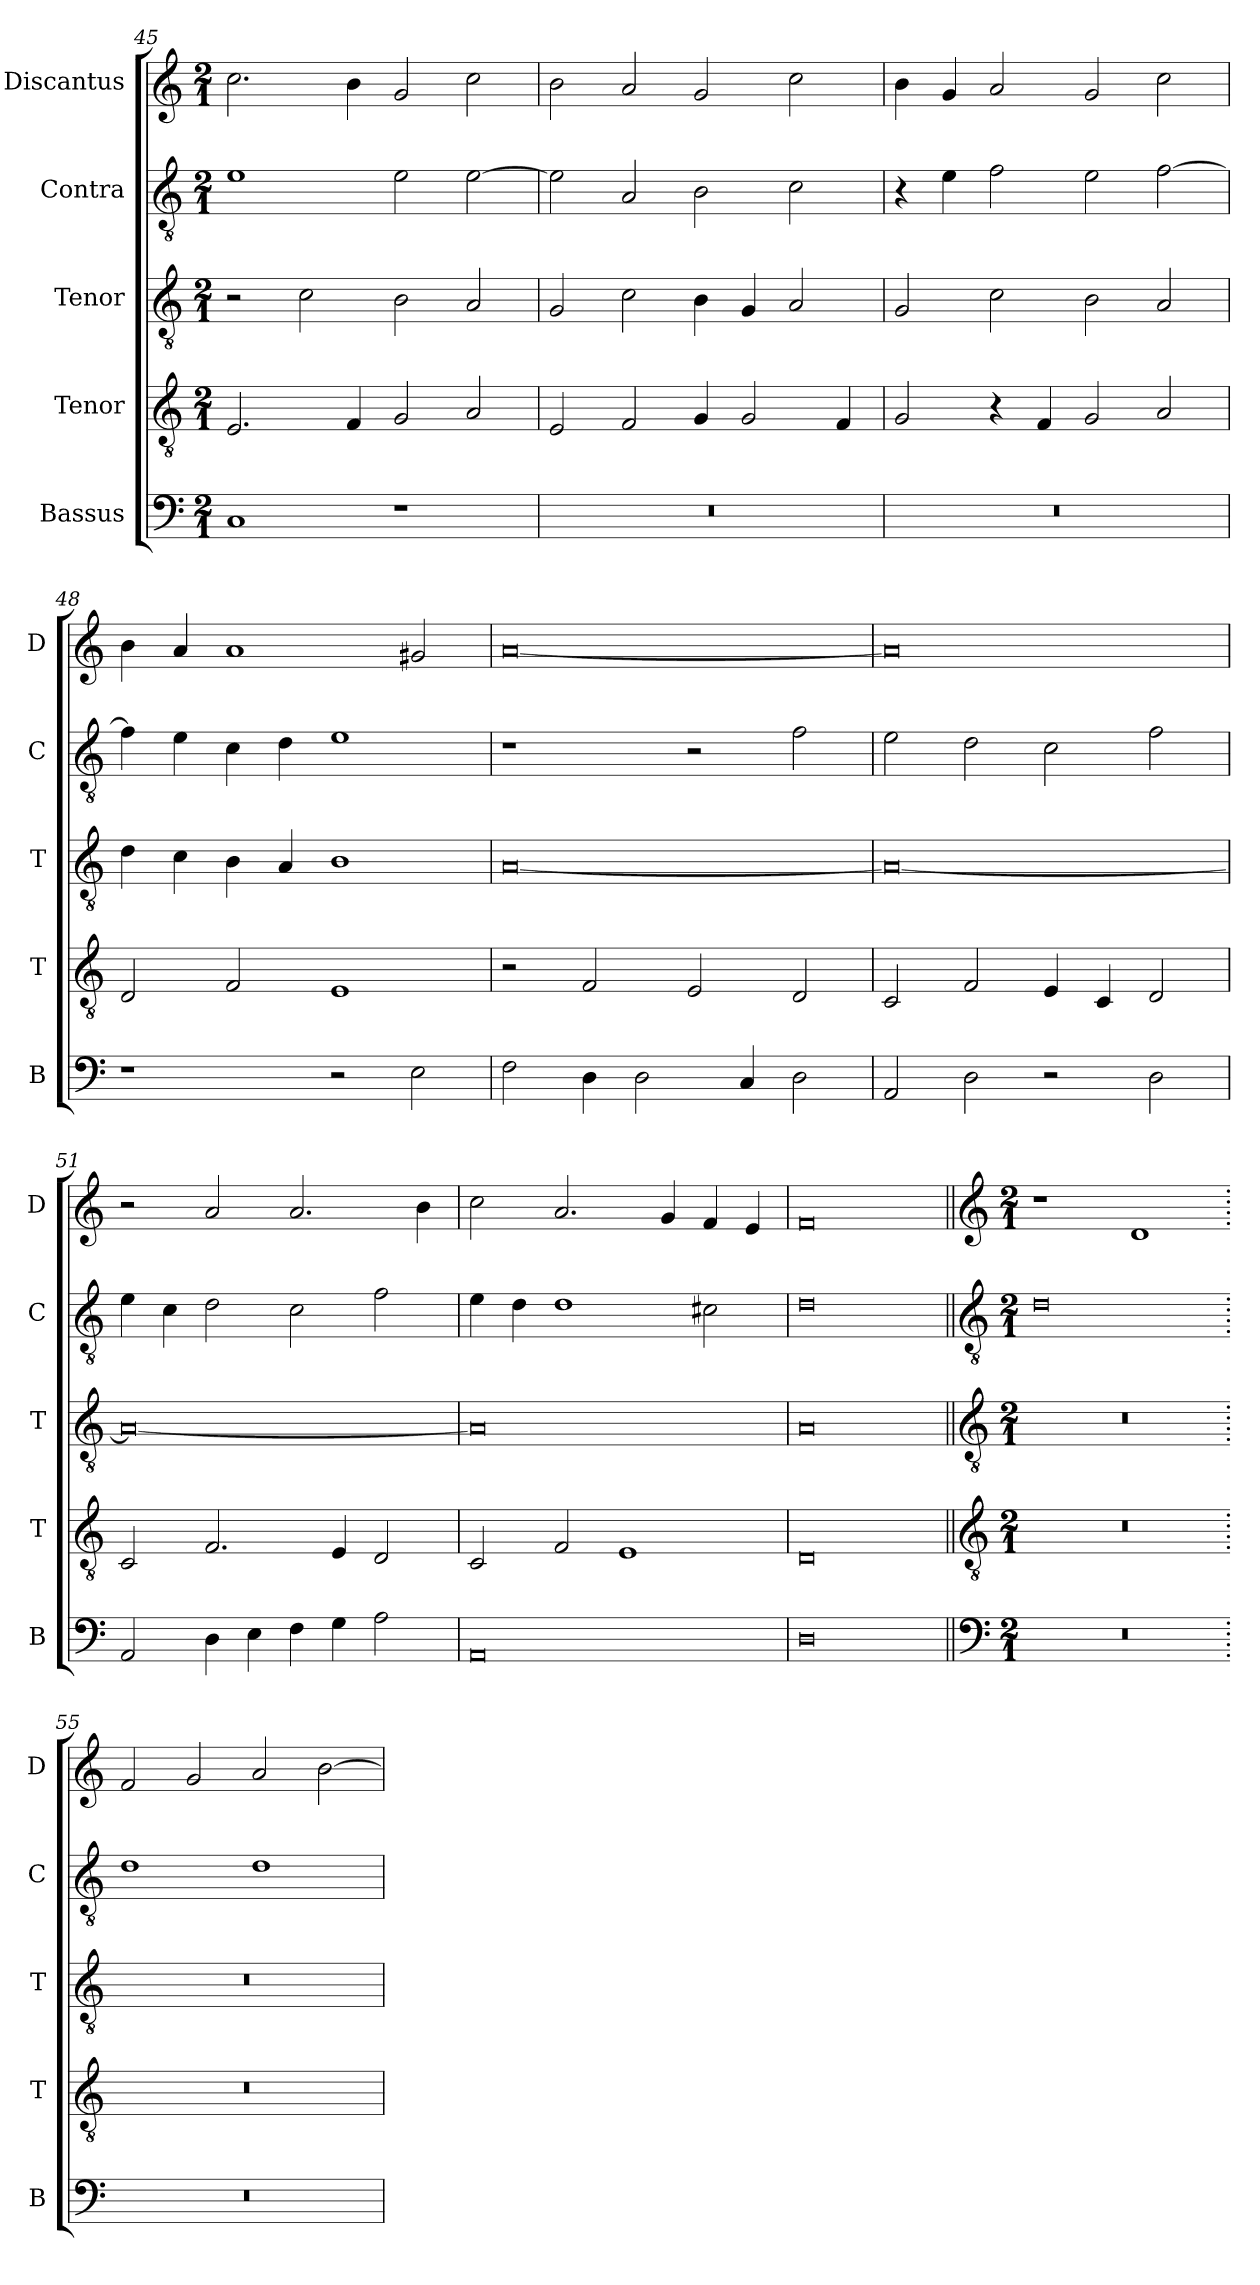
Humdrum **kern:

**kern	**kern	**kern	**kern	**kern
*part5	*part4	*part3	*part2	*part1
*staff5	*staff4	*staff3	*staff2	*staff1
*I"Bassus	*I"Tenor	*I"Tenor	*I"Contra	*I"Discantus
*I'B	*I'T	*I'T	*I'C	*I'D
*clefF4	*clefGv2	*clefGv2	*clefGv2	*clefG2
*k[]	*k[]	*k[]	*k[]	*k[]
*M2/1	*M2/1	*M2/1	*M2/1	*M2/1
=45	=45	=45	=45	=45
1C	2.E/	2r	1e	2.cc\
.	.	2c\	.	.
.	4F/	.	.	4b\
1r	2G/	2B\	2e\	2g/
.	2A/	2A/	[2e\	2cc\
=46	=46	=46	=46	=46
0r	2E/	2G/	2e\]	2b\
.	2F/	2c\	2A/	2a/
.	4G/	4B\	2B\	2g/
.	2G/	4G/	.	.
.	.	2A/	2c\	2cc\
.	4F/	.	.	.
=47	=47	=47	=47	=47
0r	2G/	2G/	4r	4b\
.	.	.	4e\	4g/
.	4r	2c\	2f\	2a/
.	4F/	.	.	.
.	2G/	2B\	2e\	2g/
.	2A/	2A/	[2f\	2cc\
=48	=48	=48	=48	=48
1r	2D/	4d\	4f\]	4b\
.	.	4c\	4e\	4a/
.	2F/	4B\	4c\	1a
.	.	4A/	4d\	.
2r	1E	1B	1e	.
2E\	.	.	.	2g#X/
=49	=49	=49	=49	=49
2F\	2r	[0A	1r	[0a
4D\	2F/	.	.	.
2D\	.	.	.	.
.	2E/	.	2r	.
4C/	.	.	.	.
2D\	2D/	.	2f\	.
=50	=50	=50	=50	=50
2AA/	2C/	0A_	2e\	0a]
2D\	2F/	.	2d\	.
2r	4E/	.	2c\	.
.	4C/	.	.	.
2D\	2D/	.	2f\	.
=51	=51	=51	=51	=51
2AA/	2C/	0A_	4e\	2r
.	.	.	4c\	.
4D\	2.F/	.	2d\	2a/
4E\	.	.	.	.
4F\	.	.	2c\	2.a/
4G\	4E/	.	.	.
2A\	2D/	.	2f\	.
.	.	.	.	4b\
=52	=52	=52	=52	=52
0AA	2C/	0A]	4e\	2cc\
.	.	.	4d\	.
.	2F/	.	1d	2.a/
.	1E	.	.	.
.	.	.	.	4g/
.	.	.	2c#X\	4f/
.	.	.	.	4e/
=53	=53	=53	=53	=53
0D	0D	0A	0d	0f
!!LO:LB:g=z
=54||	=54||	=54||	=54||	=54||
*clefF4	*clefGv2	*clefGv2	*clefGv2	*clefG2
*k[]	*k[]	*k[]	*k[]	*k[]
*M2/1	*M2/1	*M2/1	*M2/1	*M2/1
0r	0r	0r	0d	1r
.	.	.	.	1d
=55.	=55.	=55.	=55.	=55.
0r	0r	0r	1d	2f/
.	.	.	.	2g/
.	.	.	1d	2a/
.	.	.	.	[2b\
=	=	=	=	=
*-	*-	*-	*-	*-
